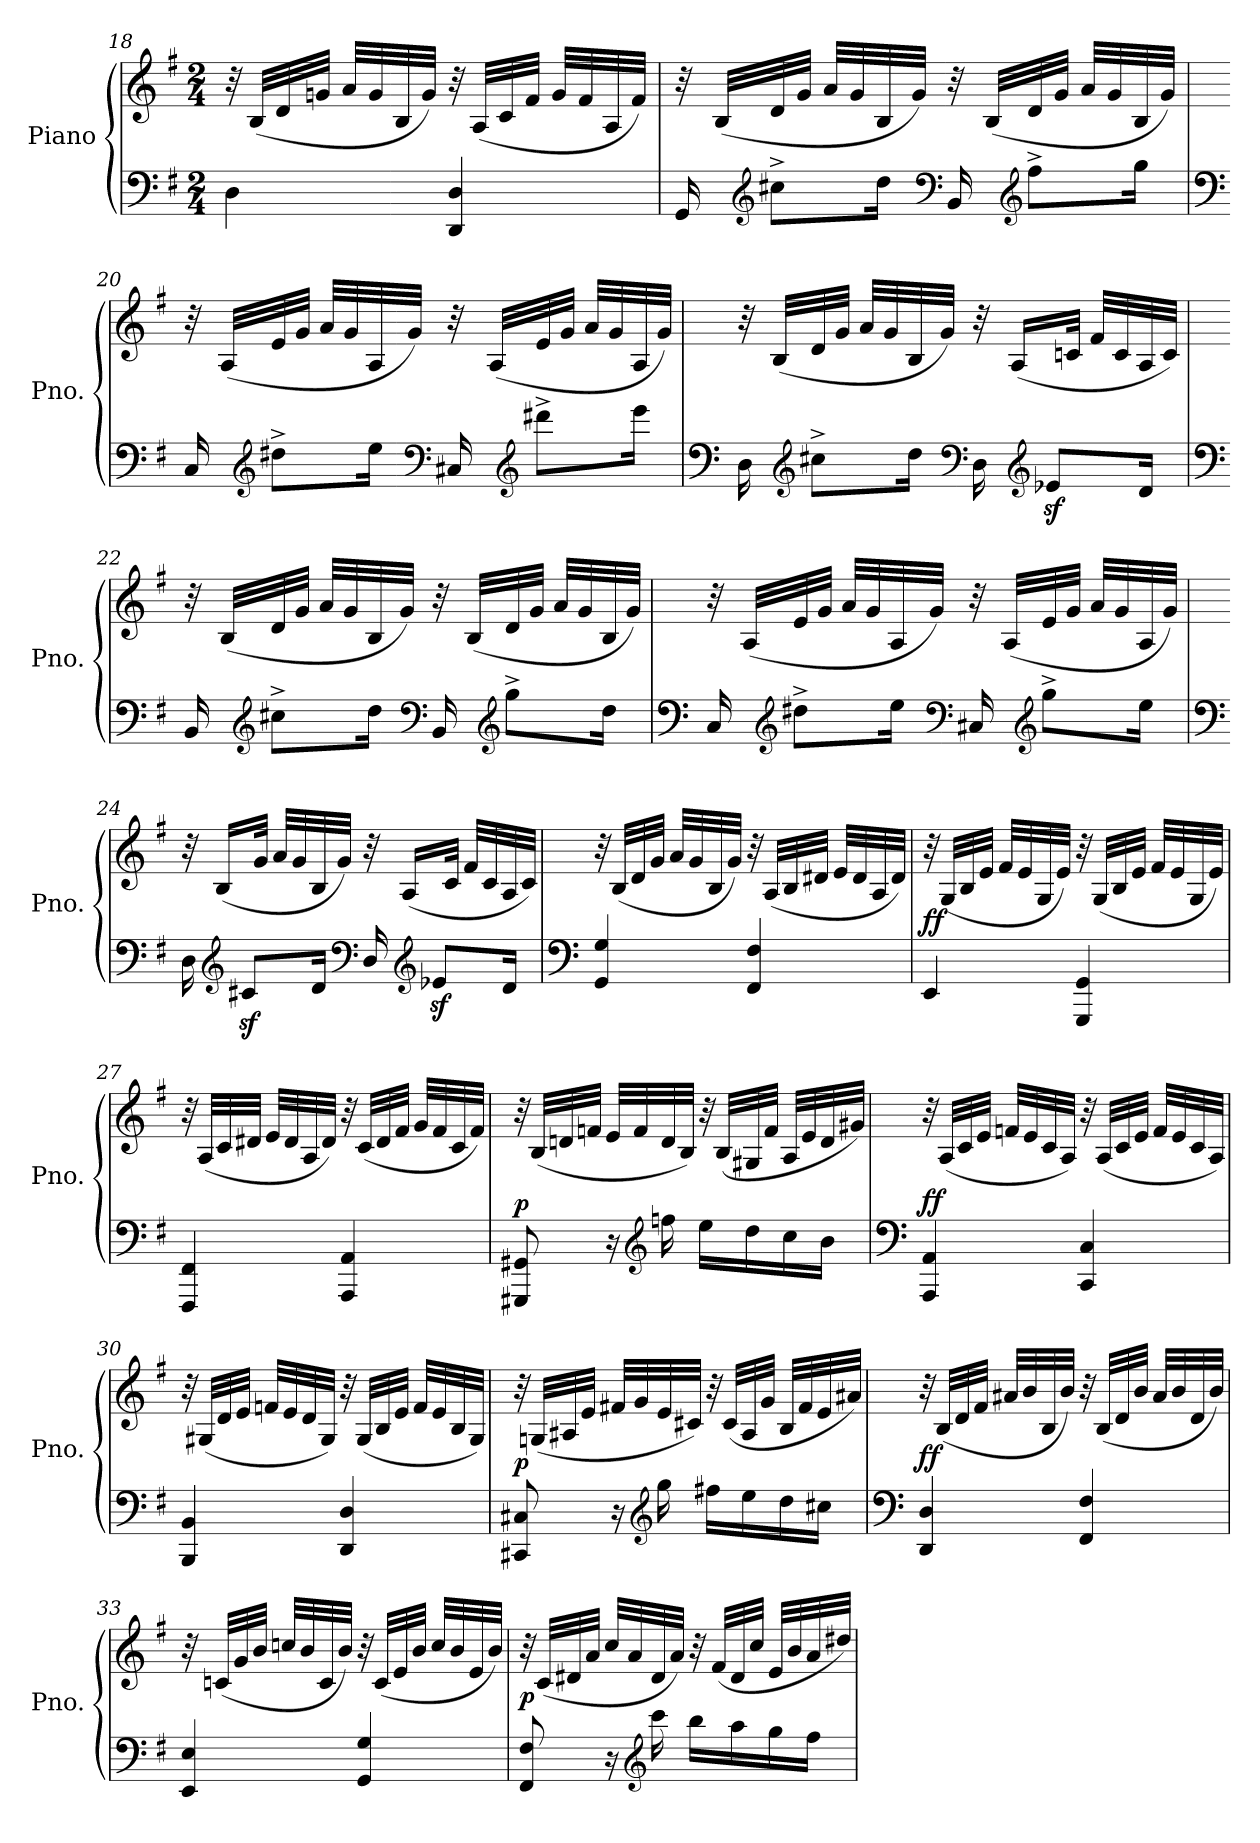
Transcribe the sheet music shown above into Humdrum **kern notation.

**kern	**kern	**dynam
*part1	*part1	*part1
*staff2	*staff1	*staff1/2
*I"Piano	*	*
*I'Pno.	*	*
!!LO:PB:g=z
*clefF4	*clefG2	*
*k[f#]	*k[f#]	*
*G:	*G:	*
*M2/4	*M2/4	*
=18	=18	=18
4D\	32r	.
.	(<32B/LLL	.
.	32d/	.
.	32gn/JJJ	.
.	32a/LLL	.
.	32g/	.
.	32B/	.
.	32g/JJJ)	.
4DD/ 4D/	32r	.
.	(<32A/LLL	.
.	32c/	.
.	32f#/JJJ	.
.	32g/LLL	.
.	32f#/	.
.	32A/	.
.	32f#/JJJ)	.
=19	=19	=19
16GG/	32r	.
.	(<32B/LLL	.
*clefG2	*	*
8cc#X^\L	32d/	.
.	32g/JJJ	.
.	32a/LLL	.
.	32g/	.
16dd\Jk	32B/	.
.	32g/JJJ)	.
*clefF4	*	*
16BB/	32r	.
.	(<32B/LLL	.
*clefG2	*	*
8ff#^\L	32d/	.
.	32g/JJJ	.
.	32a/LLL	.
.	32g/	.
16gg\Jk	32B/	.
.	32g/JJJ)	.
!!LO:LB:g=z
=20	=20	=20
*clefF4	*	*
16C/	32r	.
.	(<32A/LLL	.
*clefG2	*	*
8dd#X^\L	32e/	.
.	32g/JJJ	.
.	32a/LLL	.
.	32g/	.
16ee\Jk	32A/	.
.	32g/JJJ)	.
*clefF4	*	*
16C#X/	32r	.
.	(<32A/LLL	.
*clefG2	*	*
8ddd#X^\L	32e/	.
.	32g/JJJ	.
.	32a/LLL	.
.	32g/	.
16eee\Jk	32A/	.
.	32g/JJJ)	.
=21	=21	=21
*clefF4	*	*
16D\	32r	.
.	(<32B/LLL	.
*clefG2	*	*
8cc#X^\L	32d/	.
.	32g/JJJ	.
.	32a/LLL	.
.	32g/	.
16dd\Jk	32B/	.
.	32g/JJJ)	.
*clefF4	*	*
16D\	32r	.
.	(<16A/LL	.
*clefG2	*	*
8e-Xz</L	.	.
.	32cn/JJk	.
.	32f#/LLL	.
.	32c/	.
16d/Jk	32A/	.
.	32c/JJJ)	.
!!LO:LB:g=z
=22	=22	=22
*clefF4	*	*
16BB/	32r	.
.	(<32B/LLL	.
*clefG2	*	*
8cc#X^\L	32d/	.
.	32g/JJJ	.
.	32a/LLL	.
.	32g/	.
16dd\Jk	32B/	.
.	32g/JJJ)	.
*clefF4	*	*
16BB/	32r	.
.	(<32B/LLL	.
*clefG2	*	*
8gg^\L	32d/	.
.	32g/JJJ	.
.	32a/LLL	.
.	32g/	.
16dd\Jk	32B/	.
.	32g/JJJ)	.
=23	=23	=23
*clefF4	*	*
16C/	32r	.
.	(<32A/LLL	.
*clefG2	*	*
8dd#X^\L	32e/	.
.	32g/JJJ	.
.	32a/LLL	.
.	32g/	.
16ee\Jk	32A/	.
.	32g/JJJ)	.
*clefF4	*	*
16C#X/	32r	.
.	(<32A/LLL	.
*clefG2	*	*
8gg^\L	32e/	.
.	32g/JJJ	.
.	32a/LLL	.
.	32g/	.
16ee\Jk	32A/	.
.	32g/JJJ)	.
!!LO:LB:g=z
=24	=24	=24
*clefF4	*	*
16D\	32r	.
.	(<16B/LL	.
*clefG2	*	*
8c#Xz</L	.	.
.	32g/JJk	.
.	32a/LLL	.
.	32g/	.
16d/Jk	32B/	.
.	32g/JJJ)	.
*clefF4	*	*
16D/	32r	.
.	(<16A/LL	.
*clefG2	*	*
8e-Xz</L	.	.
.	32c/JJk	.
.	32f#/LLL	.
.	32c/	.
16d/Jk	32A/	.
.	32c/JJJ)	.
=25	=25	=25
*clefF4	*	*
4GG/ 4G/	32r	.
.	(<32B/LLL	.
.	32d/	.
.	32g/JJJ	.
.	32a/LLL	.
.	32g/	.
.	32B/	.
.	32g/JJJ)	.
4FF#/ 4F#/	32r	.
.	(<32A/LLL	.
.	32B/	.
.	32d#X/JJJ	.
.	32e/LLL	.
.	32d#/	.
.	32A/	.
.	32d#/JJJ)	.
!!LO:LB:g=z
=26	=26	=26
!	!	!LO:DY:a=2
4EE/	32r	ff
.	(<32G/LLL	.
.	32B/	.
.	32e/JJJ	.
.	32f#/LLL	.
.	32e/	.
.	32G/	.
.	32e/JJJ)	.
4GGG/ 4GG/	32r	.
.	(<32G/LLL	.
.	32B/	.
.	32e/JJJ	.
.	32f#/LLL	.
.	32e/	.
.	32G/	.
.	32e/JJJ)	.
=27	=27	=27
4FFF#/ 4FF#/	32r	.
.	(<32A/LLL	.
.	32c/	.
.	32d#X/JJJ	.
.	32e/LLL	.
.	32d#/	.
.	32A/	.
.	32d#/JJJ)	.
4AAA/ 4AA/	32r	.
.	(<32c/LLL	.
.	32d#/	.
.	32f#/JJJ	.
.	32g/LLL	.
.	32f#/	.
.	32c/	.
.	32f#/JJJ)	.
!!LO:PB:g=z
=28	=28	=28
!	!	!LO:DY:a=2
8GGG#X/ 8GG#X/	32r	p
.	(<32B/LLL	.
.	32dn/	.
.	32fn/JJJ	.
16r	32e/LLL	.
.	32f/	.
*clefG2	*	*
16ffn\	32d/	.
.	32B/JJJ)	.
16ee\LL	32r	.
.	(<32B/LLL	.
16dd\	32G#X/	.
.	32f/JJJ	.
16cc\	32A/LLL	.
.	32e/	.
16b\JJ	32d/	.
.	32g#X/JJJ)	.
=29	=29	=29
*clefF4	*	*
!	!	!LO:DY:a=2
4AAA/ 4AA/	32r	ff
.	(<32A/LLL	.
.	32c/	.
.	32e/JJJ	.
.	32fn/LLL	.
.	32e/	.
.	32c/	.
.	32A/JJJ)	.
4CC/ 4C/	32r	.
.	(<32A/LLL	.
.	32c/	.
.	32e/JJJ	.
.	32f/LLL	.
.	32e/	.
.	32c/	.
.	32A/JJJ)	.
!!LO:LB:g=z
=30	=30	=30
4BBB/ 4BB/	32r	.
.	(<32G#X/LLL	.
.	32d/	.
.	32e/JJJ	.
.	32fn/LLL	.
.	32e/	.
.	32d/	.
.	32G#/JJJ)	.
4DD/ 4D/	32r	.
.	(<32G#/LLL	.
.	32B/	.
.	32e/JJJ	.
.	32f/LLL	.
.	32e/	.
.	32B/	.
.	32G#/JJJ)	.
=31	=31	=31
!	!	!LO:DY:a=2
8CC#X/ 8C#X/	32r	p
.	(<32Gn/LLL	.
.	32A#X/	.
.	32e/JJJ	.
16r	32f#X/LLL	.
.	32g/	.
*clefG2	*	*
16gg\	32e/	.
.	32c#X/JJJ)	.
16ff#X\LL	32r	.
.	(<32c#/LLL	.
16ee\	32A#/	.
.	32g/JJJ	.
16dd\	32B/LLL	.
.	32f#/	.
16cc#X\JJ	32e/	.
.	32a#X/JJJ)	.
!!LO:LB:g=z
=32	=32	=32
*clefF4	*	*
!	!	!LO:DY:b
4DD/ 4D/	32r	ff
.	(<32B/LLL	.
.	32d/	.
.	32f#/JJJ	.
.	32a#X/LLL	.
.	32b/	.
.	32B/	.
.	32b/JJJ)	.
4FF#/ 4F#/	32r	.
.	(<32B/LLL	.
.	32d/	.
.	32b/JJJ	.
.	32a#/LLL	.
.	32b/	.
.	32d/	.
.	32b/JJJ)	.
=33	=33	=33
4EE/ 4E/	32r	.
.	(<32cn/LLL	.
.	32g/	.
.	32b/JJJ	.
.	32ccn/LLL	.
.	32b/	.
.	32c/	.
.	32b/JJJ)	.
4GG/ 4G/	32r	.
.	(<32c/LLL	.
.	32e/	.
.	32b/JJJ	.
.	32cc/LLL	.
.	32b/	.
.	32e/	.
.	32b/JJJ)	.
!!LO:LB:g=z
=34	=34	=34
!	!	!LO:DY:b
8FF#/ 8F#/	32r	p
.	(<32c/LLL	.
.	32d#X/	.
.	32a/JJJ	.
16r	32cc/LLL	.
.	32a/	.
*clefG2	*	*
16ccc\	32d#/	.
.	32a/JJJ)	.
16bb\LL	32r	.
.	(<32f#/LLL	.
16aa\	32d#/	.
.	32cc/JJJ	.
16gg\	32e/LLL	.
.	32b/	.
16ff#\JJ	32a/	.
.	32dd#X/JJJ)	.
=	=	=
*-	*-	*-
